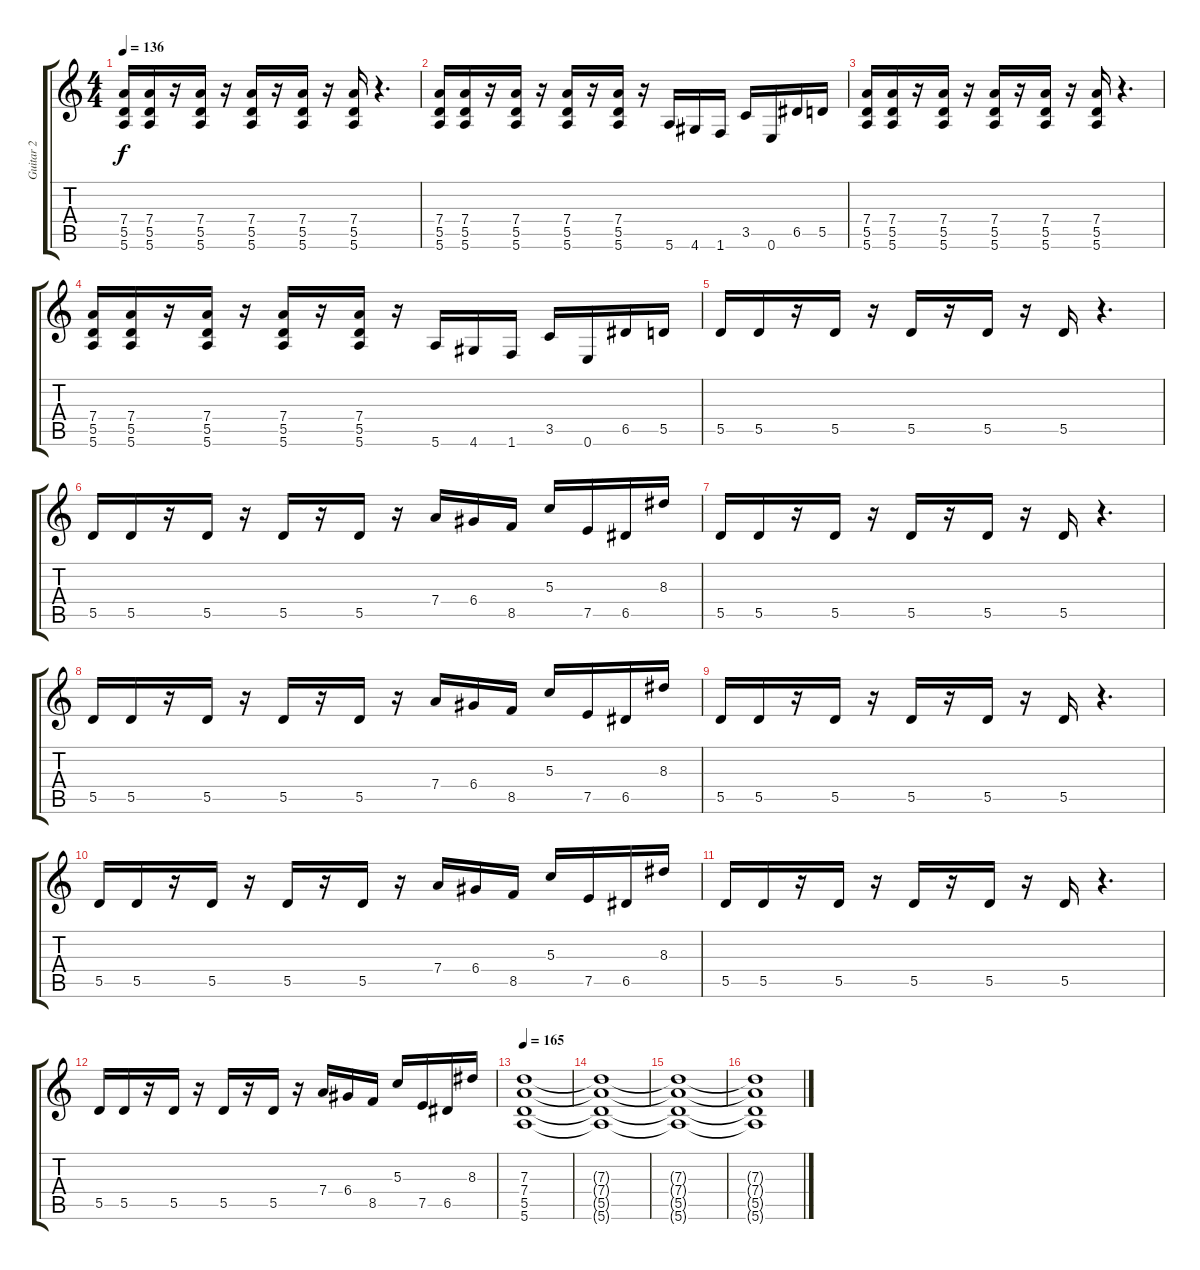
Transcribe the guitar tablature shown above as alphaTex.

\track ("Guitar 2" "Guitar 2") {instrument distortionguitar}
\staff {score tabs}
\tuning (E4 B3 G3 D3 A2 E2) {hide}
\ts (4 4)
\tempo 136
\clef g2
\ks c
(7.4 5.5 5.6).16{dy f} (7.4 5.5 5.6).16 r.16 (7.4 5.5 5.6).16 r.16 (7.4 5.5 5.6).16 r.16 (7.4 5.5 5.6).16 r.16 (7.4 5.5 5.6).16 r.4{d} |
(7.4 5.5 5.6).16 (7.4 5.5 5.6).16 r.16 (7.4 5.5 5.6).16 r.16 (7.4 5.5 5.6).16 r.16 (7.4 5.5 5.6).16 r.16 5.6.16 4.6.16 1.6.16 3.5.16 0.6.16 6.5.16 5.5.16 |
(7.4 5.5 5.6).16 (7.4 5.5 5.6).16 r.16 (7.4 5.5 5.6).16 r.16 (7.4 5.5 5.6).16 r.16 (7.4 5.5 5.6).16 r.16 (7.4 5.5 5.6).16 r.4{d} |
(7.4 5.5 5.6).16 (7.4 5.5 5.6).16 r.16 (7.4 5.5 5.6).16 r.16 (7.4 5.5 5.6).16 r.16 (7.4 5.5 5.6).16 r.16 5.6.16 4.6.16 1.6.16 3.5.16 0.6.16 6.5.16 5.5.16 |
5.5.16 5.5.16 r.16 5.5.16 r.16 5.5.16 r.16 5.5.16 r.16 5.5.16 r.4{d} |
5.5.16 5.5.16 r.16 5.5.16 r.16 5.5.16 r.16 5.5.16 r.16 7.4.16 6.4.16 8.5.16 5.3.16 7.5.16 6.5.16 8.3.16 |
5.5.16 5.5.16 r.16 5.5.16 r.16 5.5.16 r.16 5.5.16 r.16 5.5.16 r.4{d} |
5.5.16 5.5.16 r.16 5.5.16 r.16 5.5.16 r.16 5.5.16 r.16 7.4.16 6.4.16 8.5.16 5.3.16 7.5.16 6.5.16 8.3.16 |
5.5.16 5.5.16 r.16 5.5.16 r.16 5.5.16 r.16 5.5.16 r.16 5.5.16 r.4{d} |
5.5.16 5.5.16 r.16 5.5.16 r.16 5.5.16 r.16 5.5.16 r.16 7.4.16 6.4.16 8.5.16 5.3.16 7.5.16 6.5.16 8.3.16 |
5.5.16 5.5.16 r.16 5.5.16 r.16 5.5.16 r.16 5.5.16 r.16 5.5.16 r.4{d} |
5.5.16 5.5.16 r.16 5.5.16 r.16 5.5.16 r.16 5.5.16 r.16 7.4.16 6.4.16 8.5.16 5.3.16 7.5.16 6.5.16 8.3.16 |
\tempo 165
(7.3 7.4 5.5 5.6).1 |
(7.3{t} 7.4{t} 5.5{t} 5.6{t}).1 |
(7.3{t} 7.4{t} 5.5{t} 5.6{t}).1 |
(7.3{t} 7.4{t} 5.5{t} 5.6{t}).1
